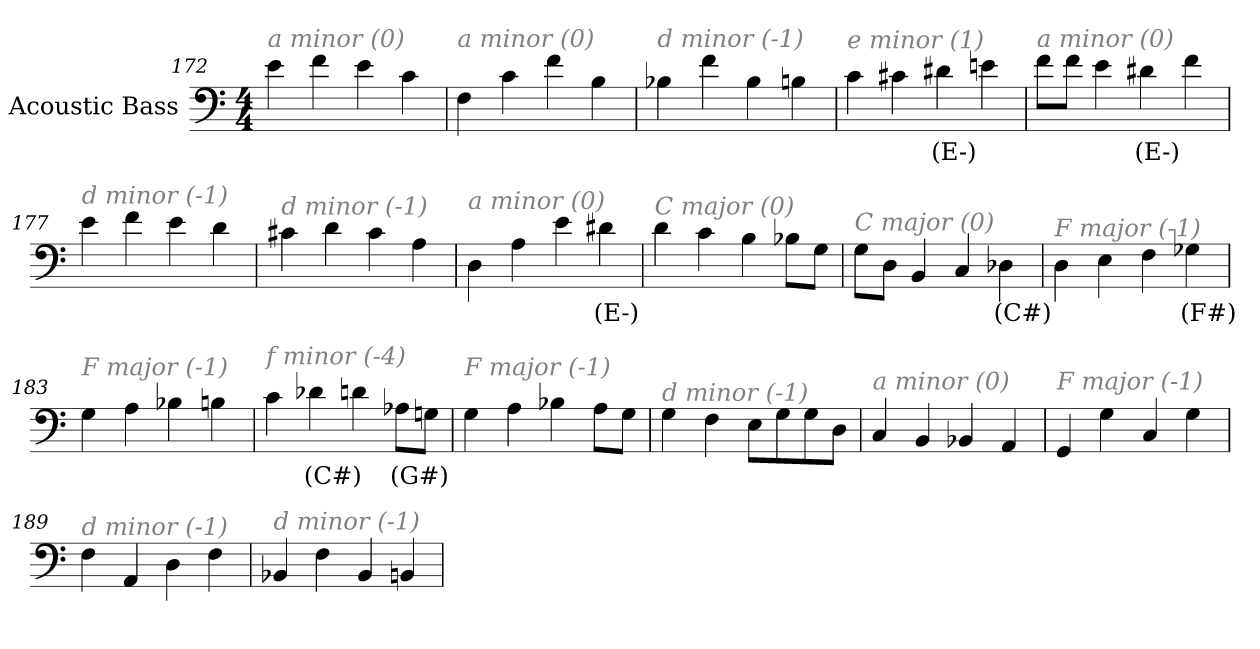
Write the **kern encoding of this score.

**kern	**text
*part1	*part1
*staff1	*staff1
*I"Acoustic Bass	*
*clefF4	*
*ITrd7c12	*
*k[]	*
*C:	*
*M4/4	*
=172	=172
!LO:TX:i:color=#808080:t=a minor (0)	!
4E	.
4F	.
4E	.
4C	.
=173	=173
!LO:TX:i:color=#808080:t=a minor (0)	!
4FF	.
4C	.
4F	.
4BB	.
=174	=174
!LO:TX:i:color=#808080:t=d minor (-1)	!
4BB-X	.
4F	.
4BB-	.
4BBn	.
=175	=175
!LO:TX:i:color=#808080:t=e minor (1)	!
4C	.
4C#X	.
4D#Xi	(E-)
4En	.
=176	=176
!LO:TX:i:color=#808080:t=a minor (0)	!
8FL	.
8FJ	.
4E	.
4D#Xi	(E-)
4F	.
=177	=177
!LO:TX:i:color=#808080:t=d minor (-1)	!
4E	.
4F	.
4E	.
4D	.
=178	=178
!LO:TX:i:color=#808080:t=d minor (-1)	!
4C#X	.
4D	.
4C#	.
4AA	.
=179	=179
!LO:TX:i:color=#808080:t=a minor (0)	!
4DD	.
4AA	.
4E	.
4D#Xi	(E-)
=180	=180
!LO:TX:i:color=#808080:t=C major (0)	!
4D	.
4C	.
4BB	.
8BB-XL	.
8GGJ	.
=181	=181
!LO:TX:i:color=#808080:t=C major (0)	!
8GGL	.
8DDJ	.
4BBB	.
4CC	.
4DD-Xi	(C#)
=182	=182
!LO:TX:i:color=#808080:t=F major (-1)	!
4DD	.
4EE	.
4FF	.
4GG-Xi	(F#)
=183	=183
!LO:TX:i:color=#808080:t=F major (-1)	!
4GG	.
4AA	.
4BB-X	.
4BBn	.
=184	=184
!LO:TX:i:color=#808080:t=f minor (-4)	!
4C	.
4D-Xi	(C#)
4D	.
8AA-XiL	(G#)
8GGnJ	.
=185	=185
!LO:TX:i:color=#808080:t=F major (-1)	!
4GG	.
4AA	.
4BB-X	.
8AAL	.
8GGJ	.
=186	=186
!LO:TX:i:color=#808080:t=d minor (-1)	!
4GG	.
4FF	.
8EEL	.
8GG	.
8GG	.
8DDJ	.
=187	=187
!LO:TX:i:color=#808080:t=a minor (0)	!
4CC	.
4BBB	.
4BBB-X	.
4AAA	.
=188	=188
!LO:TX:i:color=#808080:t=F major (-1)	!
4GGG	.
4GG	.
4CC	.
4GG	.
=189	=189
!LO:TX:i:color=#808080:t=d minor (-1)	!
4FF	.
4AAA	.
4DD	.
4FF	.
=190	=190
!LO:TX:i:color=#808080:t=d minor (-1)	!
4BBB-X	.
4FF	.
4BBB-	.
4BBBn	.
=	=
*-	*-
